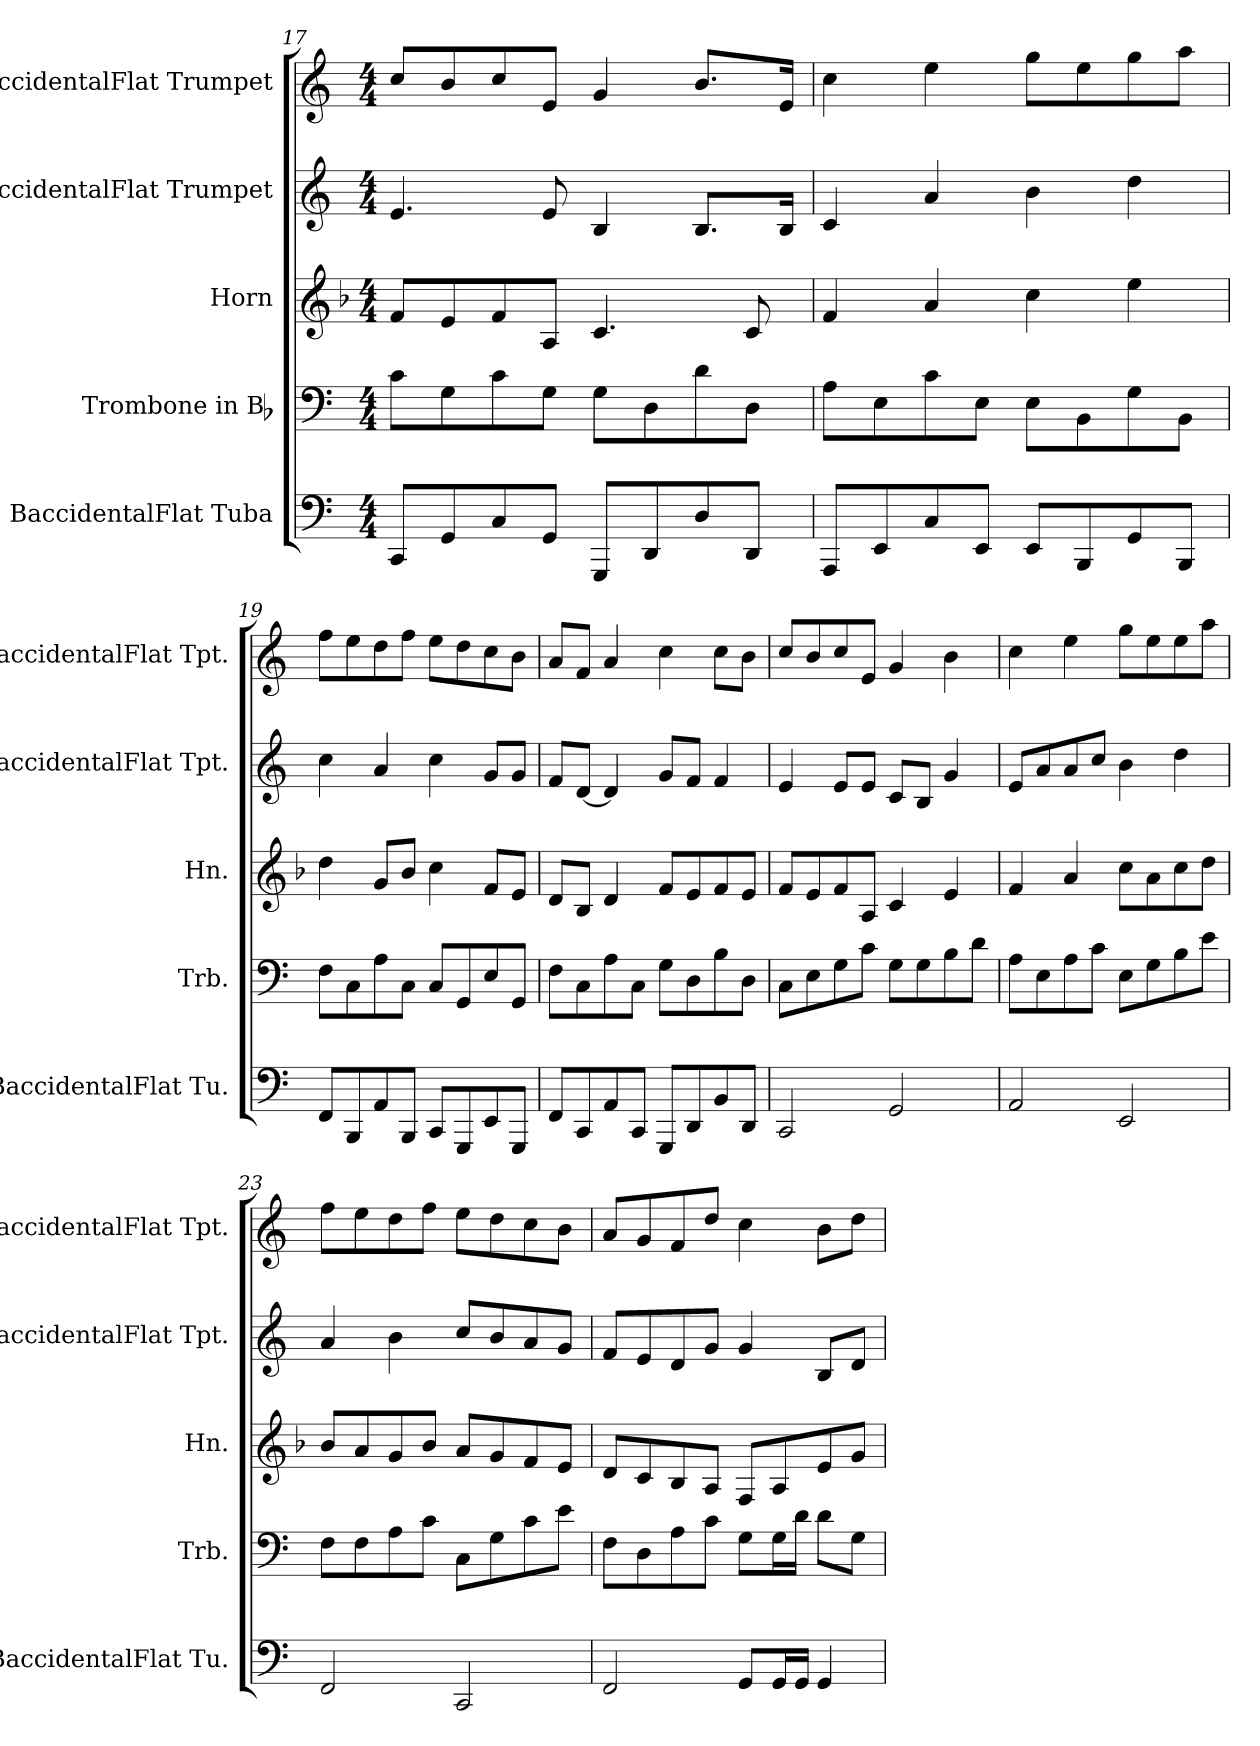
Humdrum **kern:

**kern	**kern	**kern	**kern	**kern
*part5	*part4	*part3	*part2	*part1
*staff5	*staff4	*staff3	*staff2	*staff1
*I"BaccidentalFlat Tuba	*I"Trombone in Bb	*I"Horn	*I"BaccidentalFlat Trumpet	*I"BaccidentalFlat Trumpet
*I'BaccidentalFlat Tu.	*I'Trb.	*I'Hn.	*I'BaccidentalFlat Tpt.	*I'BaccidentalFlat Tpt.
!!LO:PB:g=z
*clefF4	*clefF4	*clefG2	*clefG2	*clefG2
*ITrd1c2	*ITrd1c2	*ITrd4c7	*ITrd1c2	*ITrd1c2
*k[b-e-]	*k[b-e-]	*k[b-e-]	*k[b-e-]	*k[b-e-]
*M4/4	*M4/4	*M4/4	*M4/4	*M4/4
=17	=17	=17	=17	=17
8BBB-/L	8B-\L	8B-/L	4.d/	8b-/L
8FF/	8F\	8A/	.	8a/
8BB-/	8B-\	8B-/	.	8b-/
8FF/J	8F\J	8D/J	8d/	8d/J
8FFF/L	8F\L	4.F/	4A/	4f/
8CC/	8C\	.	.	.
8C/	8c\	.	8.A/L	8.a/L
8CC/J	8C\J	8F/	.	.
.	.	.	16A/Jk	16d/Jk
=18	=18	=18	=18	=18
8GGG/L	8G\L	4B-/	4B-/	4b-\
8DD/	8D\	.	.	.
8BB-/	8B-\	4d/	4g/	4dd\
8DD/J	8D\J	.	.	.
8DD/L	8D\L	4f\	4a\	8ff\L
8AAA/	8AA\	.	.	8dd\
8FF/	8F\	4a\	4cc\	8ff\
8AAA/J	8AA\J	.	.	8gg\J
=19	=19	=19	=19	=19
8EE-/L	8E-\L	4g\	4b-\	8ee-\L
8AAA/	8BB-\	.	.	8dd\
8GG/	8G\	8c/L	4g/	8cc\
8AAA/J	8BB-\J	8e-/J	.	8ee-\J
8BBB-/L	8BB-/L	4f\	4b-\	8dd\L
8FFF/	8FF/	.	.	8cc\
8DD/	8D/	8B-/L	8f/L	8b-\
8FFF/J	8FF/J	8A/J	8f/J	8a\J
=20	=20	=20	=20	=20
8EE-/L	8E-\L	8G/L	8e-/L	8g/L
8BBB-/	8BB-\	8E-/J	[8c/J	8e-/J
8GG/	8G\	4G/	4c/]	4g/
8BBB-/J	8BB-\J	.	.	.
8FFF/L	8F\L	8B-/L	8f/L	4b-\
8CC/	8C\	8A/	8e-/J	.
8AA/	8A\	8B-/	4e-/	8b-\L
8CC/J	8C\J	8A/J	.	8a\J
!!LO:LB:g=z
=21	=21	=21	=21	=21
2BBB-/	8BB-\L	8B-/L	4d/	8b-/L
.	8D\	8A/	.	8a/
.	8F\	8B-/	8d/L	8b-/
.	8B-\J	8D/J	8d/J	8d/J
2FF/	8F\L	4F/	8B-/L	4f/
.	8F\	.	8A/J	.
.	8A\	4A/	4f/	4a\
.	8c\J	.	.	.
=22	=22	=22	=22	=22
2GG/	8G\L	4B-/	8d/L	4b-\
.	8D\	.	8g/	.
.	8G\	4d/	8g/	4dd\
.	8B-\J	.	8b-/J	.
2DD/	8D\L	8f\L	4a\	8ff\L
.	8F\	8d\	.	8dd\
.	8A\	8f\	4cc\	8dd\
.	8d\J	8g\J	.	8gg\J
=23	=23	=23	=23	=23
2EE-/	8E-\L	8e-/L	4g/	8ee-\L
.	8E-\	8d/	.	8dd\
.	8G\	8c/	4a\	8cc\
.	8B-\J	8e-/J	.	8ee-\J
2BBB-/	8BB-\L	8d/L	8b-/L	8dd\L
.	8F\	8c/	8a/	8cc\
.	8B-\	8B-/	8g/	8b-\
.	8d\J	8A/J	8f/J	8a\J
=24	=24	=24	=24	=24
2EE-/	8E-\L	8G/L	8e-/L	8g/L
.	8C\	8F/	8d/	8f/
.	8G\	8E-/	8c/	8e-/
.	8B-\J	8D/J	8f/J	8cc/J
8FF/L	8F\L	8BB-/L	4f/	4b-\
16FF/L	16F\L	8D/	.	.
16FF/JJ	16c\JJ	.	.	.
4FF/	8c\L	8A/	8A/L	8a\L
.	8F\J	8c/J	8c/J	8cc\J
=	=	=	=	=
*-	*-	*-	*-	*-
